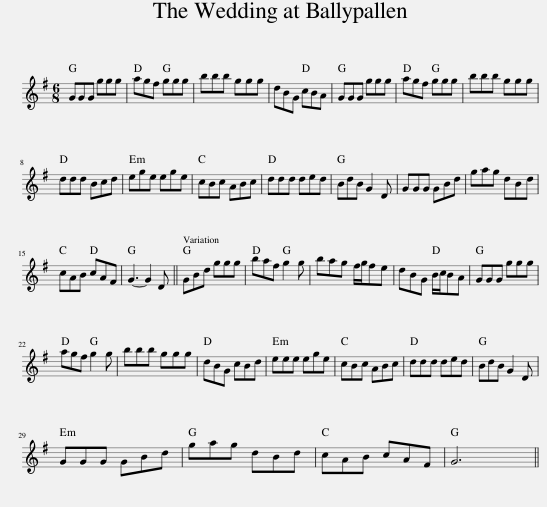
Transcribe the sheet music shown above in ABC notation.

X:1
L:1/8
M:6/8
I:linebreak $
K:G
V:1 treble
V:1
 GGG ggg | agf ggg | bbb ggg | dBG cBA | GGG ggg | %5
 agf ggg | bbb ggg |$ ddd Bcd | ege ege | cBc ABc | %10
 ddd ded | BdB G2 D | GGG GBd | gag dBd |$ cAB cAF | %15
 G3- G2 D || GBd ggg | baf g2 g | bag f/g/fe | dBG B/c/BA | %20
 GGG ggg |$ agf g2 g | bbb ggg | dBG cBd | eee ege | %25
 cBc ABc | ddd ded | BdB G2 D |$ GGG GBd | gag dBd | %30
 cAB cAF | G6 || %32
